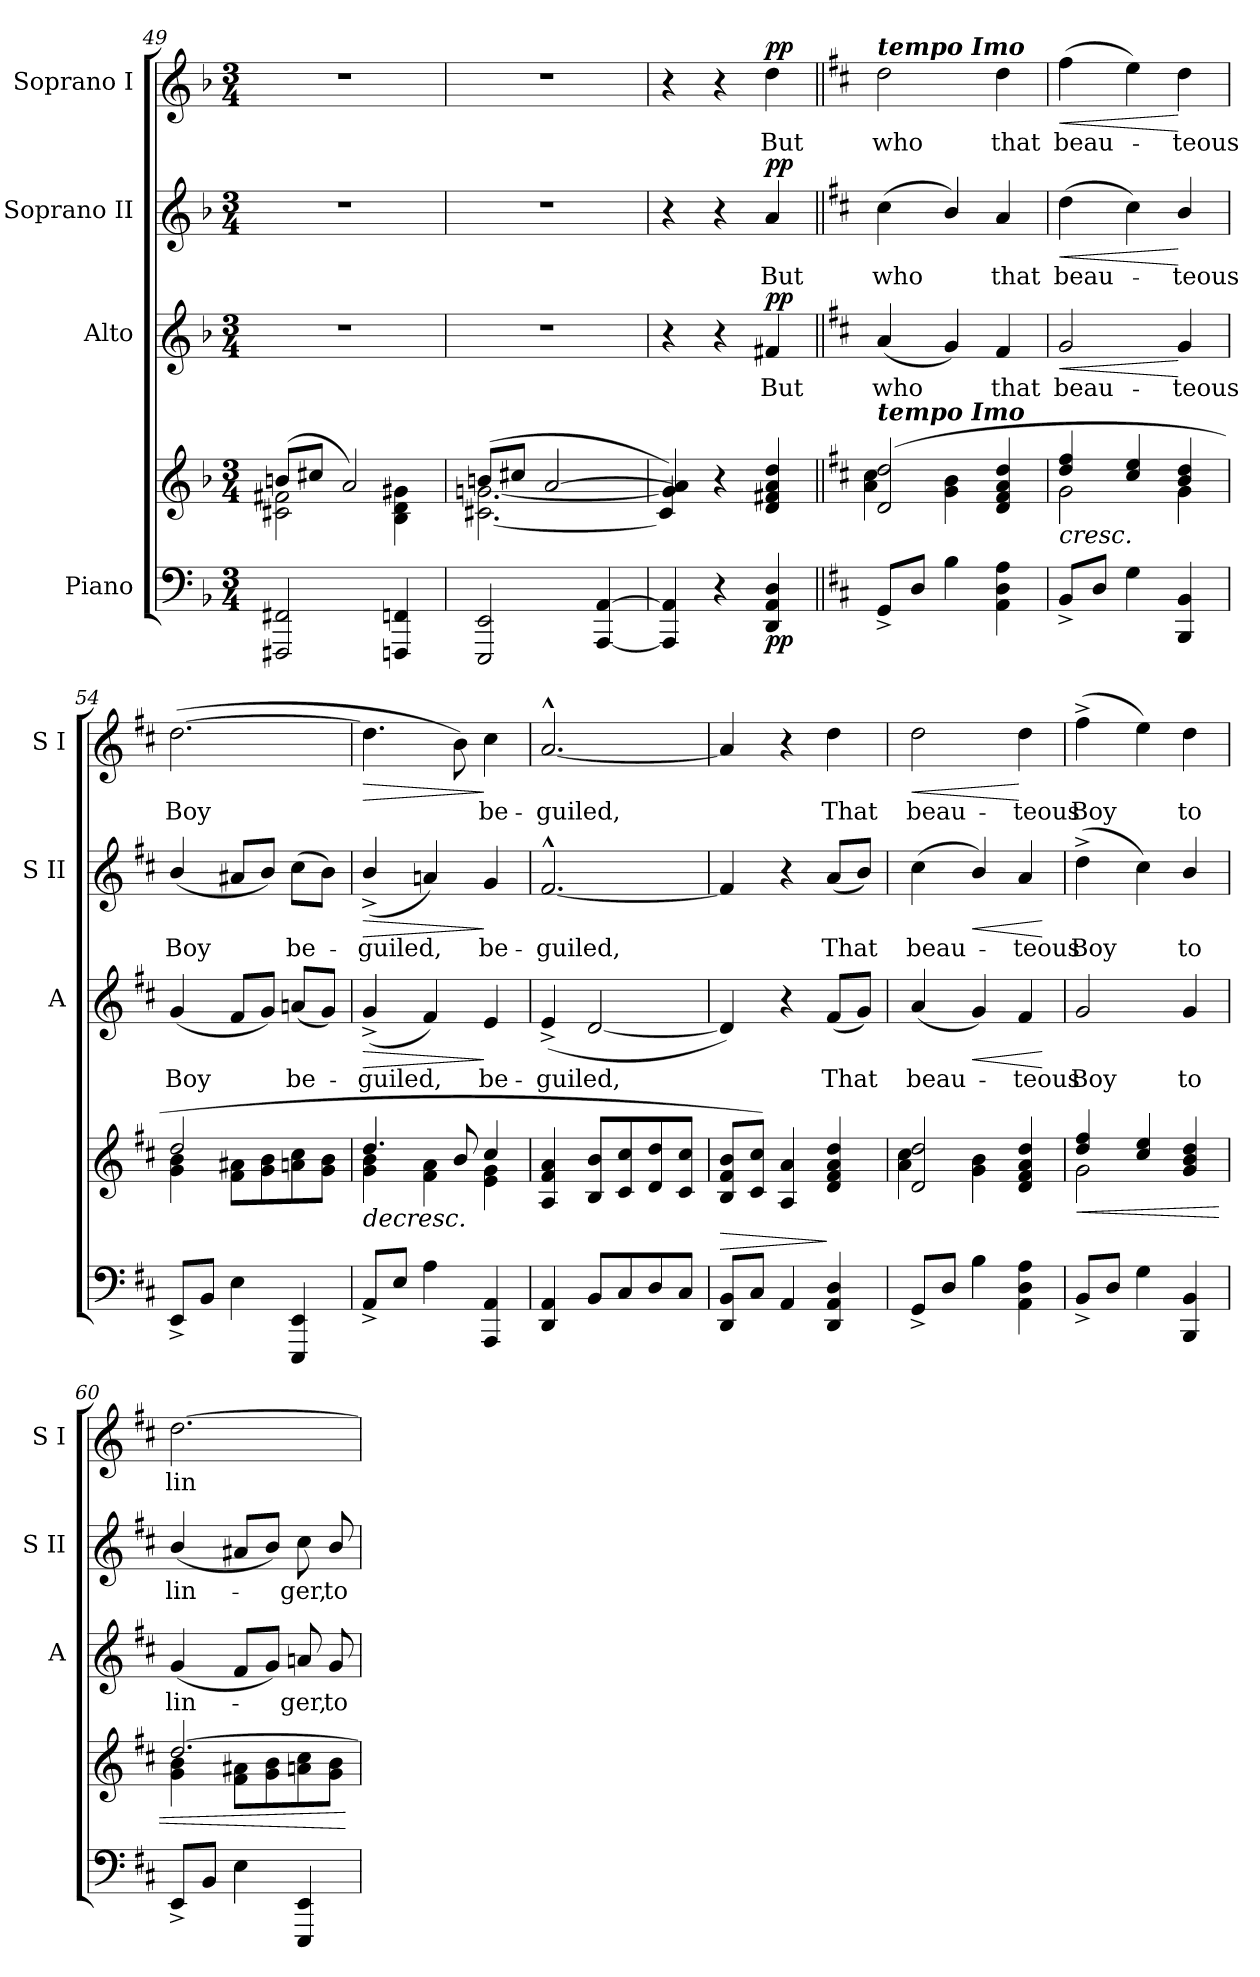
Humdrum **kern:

**kern	**kern	**dynam	**kern	**text	**dynam	**kern	**text	**dynam	**kern	**text	**dynam
*part4	*part4	*part4	*part3	*part3	*part3	*part2	*part2	*part2	*part1	*part1	*part1
*staff5	*staff4	*staff4/5	*staff3	*staff3	*staff3	*staff2	*staff2	*staff2	*staff1	*staff1	*staff1
*I"Piano	*	*	*I"Alto	*	*	*I"Soprano II	*	*	*I"Soprano I	*	*
*	*	*	*I'A	*	*	*I'S II	*	*	*I'S I	*	*
*clefF4	*clefG2	*	*clefG2	*	*	*clefG2	*	*	*clefG2	*	*
*k[b-]	*k[b-]	*	*k[b-]	*	*	*k[b-]	*	*	*k[b-]	*	*
*F:	*F:	*	*F:	*	*	*F:	*	*	*F:	*	*
*M3/4	*M3/4	*	*M3/4	*	*	*M3/4	*	*	*M3/4	*	*
=49	=49	=49	=49	=49	=49	=49	=49	=49	=49	=49	=49
*	*^	*	*	*	*	*	*	*	*	*	*
!	!	!	!	!LO:N:vis=1	!	!	!LO:N:vis=1	!	!	!LO:N:vis=1	!	!
2FFF#X 2FF#X	(>8bn/L	2c#X\ 2f#X\	.	2.r	.	.	2.r	.	.	2.r	.	.
.	8cc#X/J	.	.	.	.	.	.	.	.	.	.	.
.	2a/)	.	.	.	.	.	.	.	.	.	.	.
4FFFn 4FFn	.	4B-\ 4d\ 4g#X\	.	.	.	.	.	.	.	.	.	.
=50	=50	=50	=50	=50	=50	=50	=50	=50	=50	=50	=50	=50
!	!	!	!	!LO:N:vis=1	!	!	!LO:N:vis=1	!	!	!LO:N:vis=1	!	!
2EEE 2EE	(>8bn/L	[2.c#X\ [2.gn\	.	2.r	.	.	2.r	.	.	2.r	.	.
.	8cc#X/J	.	.	.	.	.	.	.	.	.	.	.
.	[2a/	.	.	.	.	.	.	.	.	.	.	.
[4AAA [4AA	.	.	.	.	.	.	.	.	.	.	.	.
=51	=51	=51	=51	=51	=51	=51	=51	=51	=51	=51	=51	=51
4AAA] 4AA]	4g/] 4a/])	4c#/]	.	4r	.	.	4r	.	.	4r	.	.
4r	4r	2ryy	.	4r	.	.	4r	.	.	4r	.	.
!	!	!	!LO:DY:b=2	!	!LO:LY:b	!LO:DY:b	!	!LO:LY:b	!LO:DY:b	!	!LO:LY:b	!LO:DY:b
4DD 4AA 4D	4d/ 4f#X/ 4a/ 4dd/	.	pp	4f#X	But	pp	4a	But	pp	4dd	But	pp
=52||	=52||	=52||	=52||	=52||	=52||	=52||	=52||	=52||	=52||	=52||	=52||	=52||
*k[f#c#]	*k[f#c#]	*	*	*k[f#c#]	*	*	*k[f#c#]	*	*	*k[f#c#]	*	*
*D:	*D:	*	*	*D:	*	*	*D:	*	*	*D:	*	*
!	!	!	!	!	!	!	!	!	!	!LO:TX:a:Bi:t=tempo Imo	!	!
!	!LO:TX:a:Bi:t=tempo Imo	!	!	!	!	!	!	!	!	!	!	!
!	!	!	!	!	!LO:LY:b	!	!	!LO:LY:b	!	!	!LO:LY:b	!
8GG^L	(>2d/ 2dd/	4a\ 4cc#\	.	(<4a	who	.	(<4cc#	who	.	2dd	who	.
8DJ	.	.	.	.	.	.	.	.	.	.	.	.
4B	.	4g\ 4b\	.	4g)	.	.	4b/)	.	.	.	.	.
!	!	!	!	!	!LO:LY:b	!	!	!LO:LY:b	!	!	!LO:LY:b	!
4AA 4D 4A	4d/ 4f#/ 4a/ 4dd/	4ryy	.	4f#	that	.	4a	that	.	4dd	that	.
=53	=53	=53	=53	=53	=53	=53	=53	=53	=53	=53	=53	=53
!	!	!	!LO:HP:b	!	!LO:LY:b	!LO:HP:b	!	!LO:LY:b	!LO:HP:b	!	!LO:LY:b	!LO:HP:b
8BB^L	4dd/ 4ff#/	2g\	<	2g	beau-	<	(>4dd	beau-	<	(>4ff#	beau-	<
8DJ	.	.	.	.	.	.	.	.	.	.	.	.
4G	4cc#/ 4ee/	.	.	.	.	.	4cc#)	.	.	4ee)	.	.
!	!	!	!	!	!LO:LY:b	!	!	!LO:LY:b	!	!	!LO:LY:b	!
4BBB 4BB	4b/ 4dd/	4g\	.	4g	-teous	[	4b/	teous	[	4dd	teous	[
!!LO:LB:g=z
=54	=54	=54	=54	=54	=54	=54	=54	=54	=54	=54	=54	=54
!	!	!	!	!	!LO:LY:b	!	!	!LO:LY:b	!	!	!LO:LY:b	!
8EE^L	2dd/	4g\ 4b\	.	(<4g	Boy	.	(<4b/	Boy	.	(>[2.dd	Boy	.
8BBJ	.	.	.	.	.	.	.	.	.	.	.	.
4E	.	8f#\ 8a#X\L	.	8f#L	.	.	8a#XL	.	.	.	.	.
.	.	8g\ 8b\	.	8gJ)	.	.	8bJ)	.	.	.	.	.
!	!	!	!	!	!LO:LY:b	!	!	!LO:LY:b	!	!	!	!
4EEE 4EE	4ryy	8an\ 8cc#\	.	(<8anL	be-	.	(>8cc#L	be-	.	.	.	.
.	.	8g\ 8b\J	.	8gJ)	.	.	8bJ)	.	.	.	.	.
=55	=55	=55	=55	=55	=55	=55	=55	=55	=55	=55	=55	=55
!	!	!	!LO:HP:b	!	!LO:LY:b	!LO:HP:b	!	!LO:LY:b	!LO:HP:b	!	!	!LO:HP:b
8AA^L	4.dd/	4g\ 4b\	>	(<4g^	guiled,	>	(<4b^/	guiled,	>	4.dd]	.	>
8EJ	.	.	.	.	.	.	.	.	.	.	.	.
4A	.	4f#\ 4a\	.	4f#)	.	.	4an)	.	.	.	.	.
.	8b/	.	.	.	.	.	.	.	.	8b)	.	.
!	!	!	!	!	!LO:LY:b	!	!	!LO:LY:b	!	!	!LO:LY:b	!
4AAA 4AA	4cc#/	4e\ 4g\	.	4e	be-	]	4g	be-	]	4cc#	be-	]
*	*v	*v	*	*	*	*	*	*	*	*	*	*
.	.	[	.	.	.	.	.	.	.	.	.
=56	=56	=56	=56	=56	=56	=56	=56	=56	=56	=56	=56
*	*^	*	*	*	*	*	*	*	*	*	*
!	!	!	!	!	!LO:LY:b	!	!	!LO:LY:b	!	!	!LO:LY:b	!
4DD 4AA	4A/ 4f#/ 4a/	2.ryy	.	(<4e^	-guiled,	.	[2.f#^^	-guiled,	.	[2.a^^	-guiled,	.
8BBL	8B/ 8b/L	.	.	[2d	.	.	.	.	.	.	.	.
8C#	8c#/ 8cc#/	.	.	.	.	.	.	.	.	.	.	.
8D	8d/ 8dd/	.	.	.	.	.	.	.	.	.	.	.
8C#J	8c#/ 8cc#/J	.	.	.	.	.	.	.	.	.	.	.
=57	=57	=57	=57	=57	=57	=57	=57	=57	=57	=57	=57	=57
!	!	!	!LO:HP:b	!	!	!	!	!	!	!	!	!
8DD 8BBL	8B/ 8f#/ 8b/L	2.ryy	>	4d])	.	.	4f#]	.	.	4a]	.	.
8C#J	8c#/ 8cc#/J)	.	.	.	.	.	.	.	.	.	.	.
4AA	4A/ 4a/	.	.	4r	.	.	4r	.	.	4r	.	.
!	!	!	!	!	!LO:LY:b	!	!	!LO:LY:b	!	!	!LO:LY:b	!
4DD 4AA 4D	4d/ 4f#/ 4a/ 4dd/	.	]	(<8f#L	That	.	(<8aL	That	.	4dd	That	.
.	.	.	.	8gJ)	.	.	8bJ)	.	.	.	.	.
=58	=58	=58	=58	=58	=58	=58	=58	=58	=58	=58	=58	=58
!	!	!	!	!	!LO:LY:b	!	!	!LO:LY:b	!	!	!LO:LY:b	!LO:HP:b
8GG^L	2d/ 2dd/	4a\ 4cc#\	.	(<4a	beau-	.	(<4cc#	beau-	.	2dd	beau-	<
8DJ	.	.	.	.	.	.	.	.	.	.	.	.
!	!	!	!	!	!	!LO:HP:b	!	!	!LO:HP:b	!	!	!
4B	.	4g\ 4b\	.	4g)	.	<	4b/)	.	<	.	.	.
!	!	!	!	!	!LO:LY:b	!	!	!LO:LY:b	!	!	!LO:LY:b	!
4AA 4D 4A	4d/ 4f#/ 4a/ 4dd/	4ryy	.	4f#	teous	.	4a	teous	.	4dd	-teous	[
*	*v	*v	*	*	*	*	*	*	*	*	*	*
.	.	.	.	.	[	.	.	[	.	.	.
=59	=59	=59	=59	=59	=59	=59	=59	=59	=59	=59	=59
*	*^	*	*	*	*	*	*	*	*	*	*
!	!	!	!LO:HP:b	!	!LO:LY:b	!	!	!LO:LY:b	!	!	!LO:LY:b	!
8BB^L	4dd/ 4ff#/	2g\	<	2g	Boy	.	(>4dd^	Boy	.	(>4ff#^	Boy	.
8DJ	.	.	.	.	.	.	.	.	.	.	.	.
4G	4cc#/ 4ee/	.	.	.	.	.	4cc#)	.	.	4ee)	.	.
!	!	!	!	!	!LO:LY:b	!	!	!LO:LY:b	!	!	!LO:LY:b	!
4BBB 4BB	4g/ 4b/ 4dd/	4ryy	]	4g	to	.	4b/	to	.	4dd	to	.
=60	=60	=60	=60	=60	=60	=60	=60	=60	=60	=60	=60	=60
!	!	!	!	!	!LO:LY:b	!	!	!LO:LY:b	!	!	!LO:LY:b	!
8EE^L	[2.dd/	4g\ 4b\	.	(<4g	lin-	.	(<4b/	lin-	.	[2.dd	lin-	.
8BBJ	.	.	.	.	.	.	.	.	.	.	.	.
4E	.	8f#\ 8a#X\L	.	8f#L	.	.	8a#XL	.	.	.	.	.
.	.	8g\ 8b\	.	8gJ)	.	.	8bJ)	.	.	.	.	.
!	!	!	!	!	!LO:LY:b	!	!	!LO:LY:b	!	!	!	!
4EEE 4EE	.	8an\ 8cc#\	.	8an	ger,	.	8cc#	ger,	.	.	.	.
!	!	!	!	!	!LO:LY:b	!	!	!LO:LY:b	!	!	!	!
.	.	8g\ 8b\J	.	8g	to	.	8b/	to	.	.	.	.
*	*v	*v	*	*	*	*	*	*	*	*	*	*
.	.	[	.	.	.	.	.	.	.	.	.
=	=	=	=	=	=	=	=	=	=	=	=
*-	*-	*-	*-	*-	*-	*-	*-	*-	*-	*-	*-
